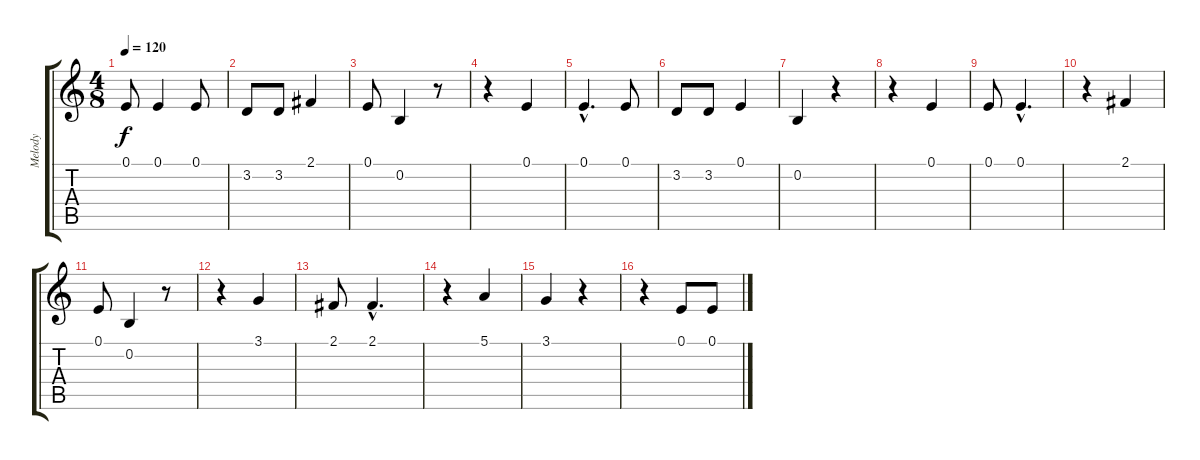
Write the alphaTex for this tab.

\track ("Melody" "Melody") {instrument pad4choir}
\staff {score tabs}
\tuning (E4 B3 G3 D3 A2 E2) {hide}
\ts (4 8)
\tempo 120
\clef g2
\ks c
0.1.8{dy f} 0.1.4 0.1.8 |
3.2.8 3.2.8 2.1.4 |
0.1.8 0.2.4 r.8 |
r.4 0.1.4 |
0.1{hac}.4{d} 0.1.8 |
3.2.8 3.2.8 0.1.4 |
0.2.4 r.4 |
r.4 0.1.4 |
0.1.8 0.1{hac}.4{d} |
r.4 2.1.4 |
0.1.8 0.2.4 r.8 |
r.4 3.1.4 |
2.1.8 2.1{hac}.4{d} |
r.4 5.1.4 |
3.1.4 r.4 |
r.4 0.1.8 0.1.8
